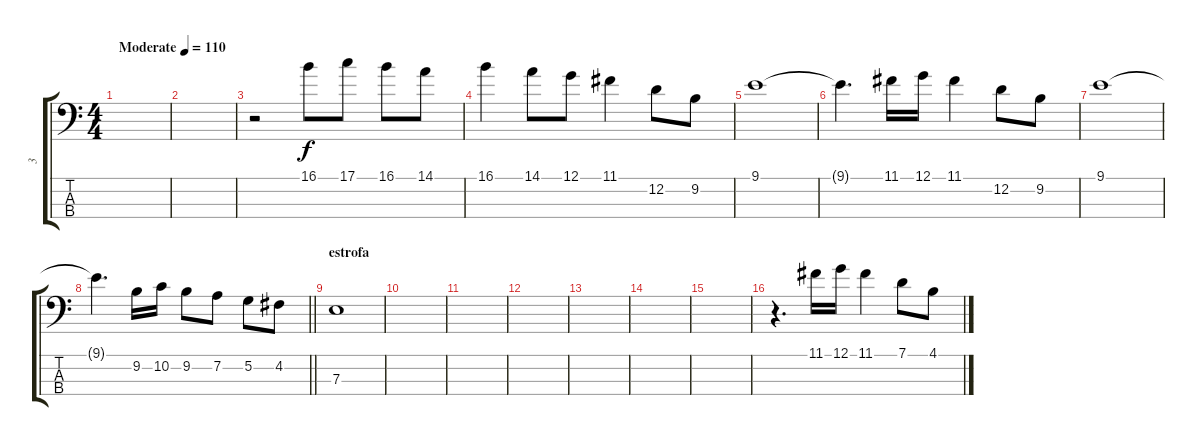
\track ("3" "3") {instrument electricbassfinger}
\staff {score tabs}
\tuning (G2 D2 A1 E1) {hide}
\ts (4 4)
\tempo (110 "Moderate")
\clef f4
\ks c
|
|
r.2 16.1.8 17.1.8 16.1.8 14.1.8 |
16.1.4 14.1.8 12.1.8 11.1.4 12.2.8 9.2.8 |
9.1.1 |
9.1{t}.4{d} 11.1.16 12.1.16 11.1.4 12.2.8 9.2.8 |
9.1.1 |
\barLineRight lightlight
9.1{t}.4{d} 9.2.16 10.2.16 9.2.8 7.2.8 5.2.8 4.2.8 |
\section ("" "estrofa")
7.3.1 |
|
|
|
|
|
|
r.4{d} 11.1.16 12.1.16 11.1.4 7.1.8 4.1.8
